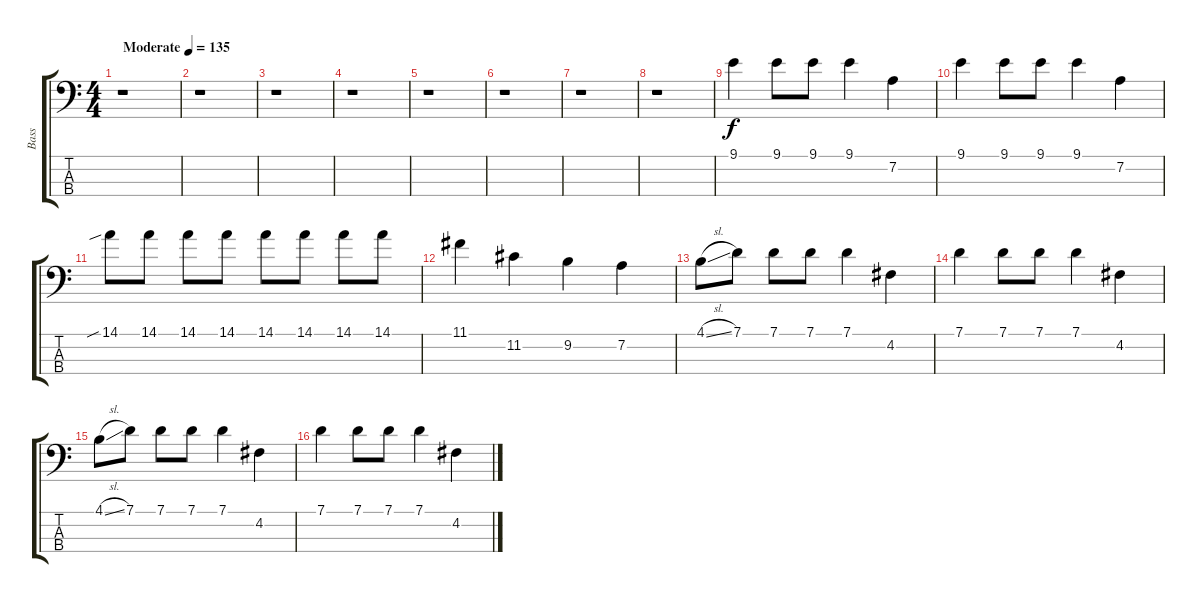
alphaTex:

\track ("Bass" "Bass") {instrument electricbassfinger}
\staff {score tabs}
\tuning (G2 D2 A1 E1) {hide}
\ts (4 4)
\tempo (135 "Moderate")
\clef f4
\ks c
r.1{dy f instrument electricbassfinger} |
r.1 |
r.1 |
r.1 |
r.1 |
r.1 |
r.1 |
r.1 |
9.1.4 9.1.8 9.1.8 9.1.4 7.2.4 |
9.1.4 9.1.8 9.1.8 9.1.4 7.2.4 |
14.1{sib}.8 14.1.8 14.1.8 14.1.8 14.1.8 14.1.8 14.1.8 14.1.8 |
11.1.4 11.2.4 9.2.4 7.2.4 |
4.1{sl}.8 7.1.8 7.1.8 7.1.8 7.1.4 4.2.4 |
7.1.4 7.1.8 7.1.8 7.1.4 4.2.4 |
4.1{sl}.8 7.1.8 7.1.8 7.1.8 7.1.4 4.2.4 |
7.1.4 7.1.8 7.1.8 7.1.4 4.2.4
